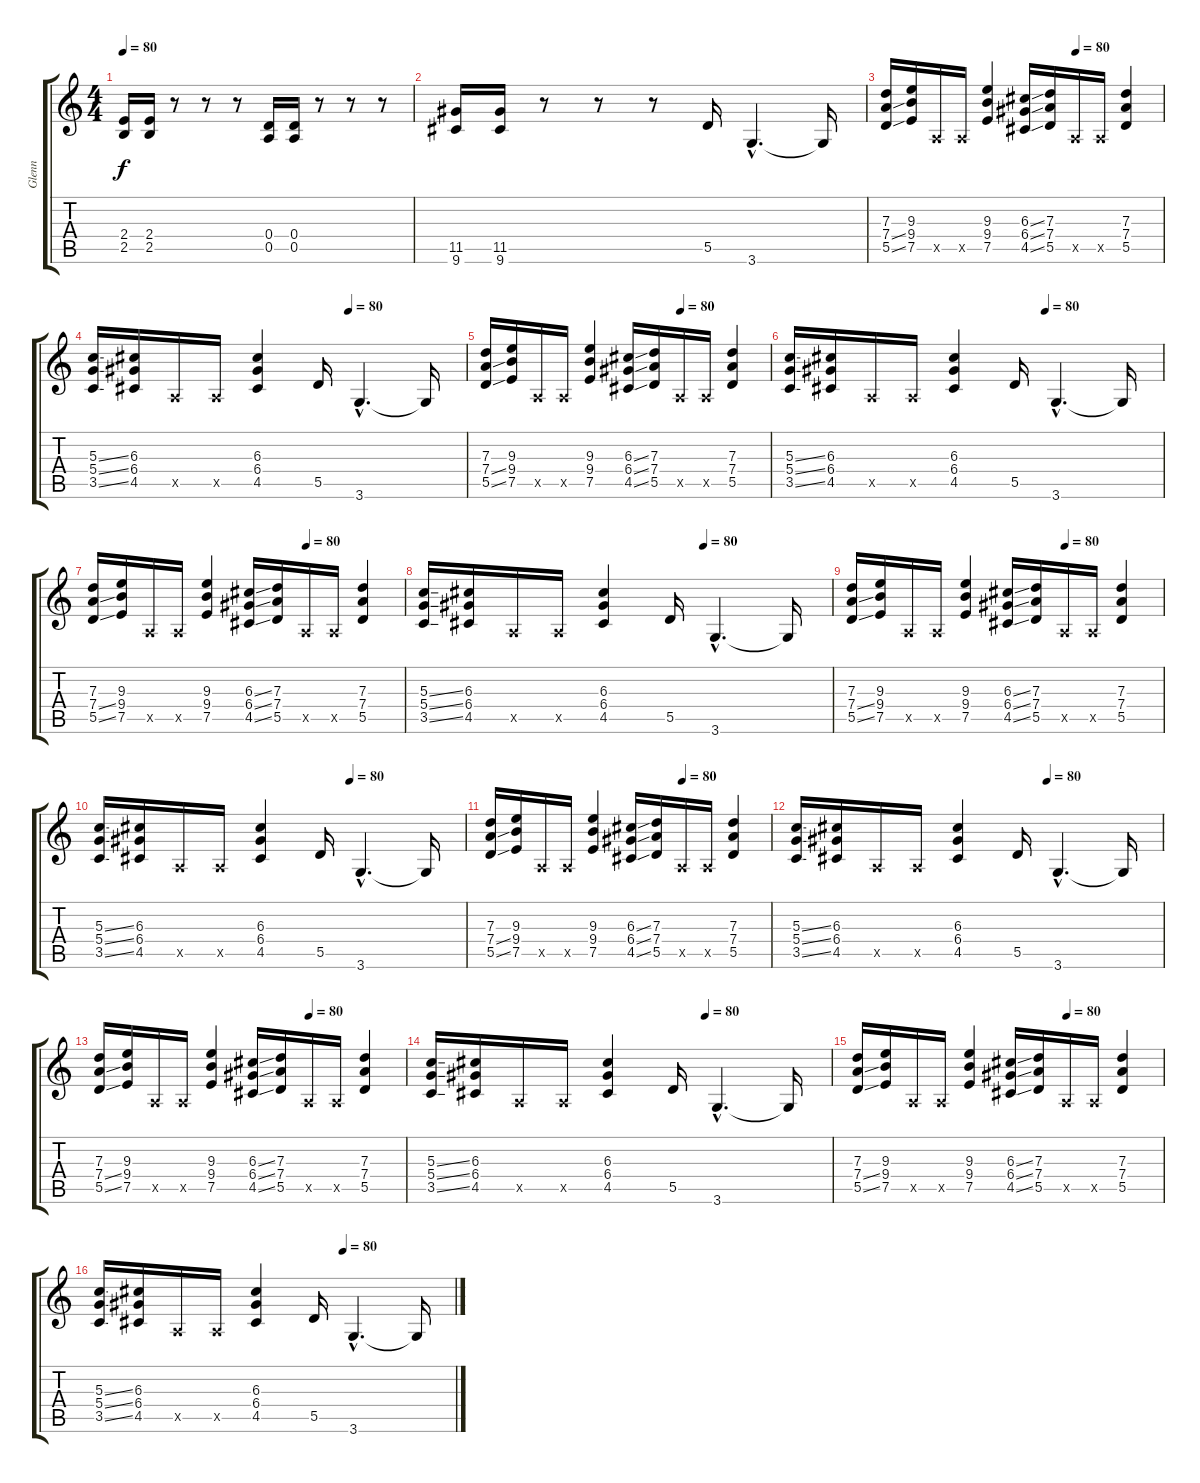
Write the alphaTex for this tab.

\track ("Glenn" "Glenn") {instrument distortionguitar}
\staff {score tabs}
\tuning (E4 B3 G3 D3 A2 E2) {hide}
\ts (4 4)
\tempo 80
\clef g2
\ks c
(2.4 2.5).16{dy f} (2.4 2.5).16 r.8 r.8 r.8 (0.4 0.5).16 (0.4 0.5).16 r.8 r.8 r.8 |
(11.5 9.6).16 (11.5 9.6).16 r.8 r.8 r.8 5.5.16 3.6{hac}.4{d} 3.6{t}.16 |
\tempo (80 0.6875)
(7.3 7.4{ss} 5.5{ss}).16 (9.3 9.4 7.5).16 0.5{x}.16 0.5{x}.16 (9.3 9.4 7.5).4 (6.3{ss} 6.4{ss} 4.5{ss}).16 (7.3 7.4 5.5).16 0.5{x}.16 0.5{x}.16 (7.3 7.4 5.5).4 |
\tempo (80 0.6875)
(5.3{ss} 5.4{ss} 3.5{ss}).16 (6.3 6.4 4.5).16 0.5{x}.16 0.5{x}.16 (6.3 6.4 4.5).4 5.5.16 3.6{hac}.4{d} 3.6{t}.16 |
\tempo (80 0.6875)
(7.3 7.4{ss} 5.5{ss}).16 (9.3 9.4 7.5).16 0.5{x}.16 0.5{x}.16 (9.3 9.4 7.5).4 (6.3{ss} 6.4{ss} 4.5{ss}).16 (7.3 7.4 5.5).16 0.5{x}.16 0.5{x}.16 (7.3 7.4 5.5).4 |
\tempo (80 0.6875)
(5.3{ss} 5.4{ss} 3.5{ss}).16 (6.3 6.4 4.5).16 0.5{x}.16 0.5{x}.16 (6.3 6.4 4.5).4 5.5.16 3.6{hac}.4{d} 3.6{t}.16 |
\tempo (80 0.6875)
(7.3 7.4{ss} 5.5{ss}).16 (9.3 9.4 7.5).16 0.5{x}.16 0.5{x}.16 (9.3 9.4 7.5).4 (6.3{ss} 6.4{ss} 4.5{ss}).16 (7.3 7.4 5.5).16 0.5{x}.16 0.5{x}.16 (7.3 7.4 5.5).4 |
\tempo (80 0.6875)
(5.3{ss} 5.4{ss} 3.5{ss}).16 (6.3 6.4 4.5).16 0.5{x}.16 0.5{x}.16 (6.3 6.4 4.5).4 5.5.16 3.6{hac}.4{d} 3.6{t}.16 |
\tempo (80 0.6875)
(7.3 7.4{ss} 5.5{ss}).16 (9.3 9.4 7.5).16 0.5{x}.16 0.5{x}.16 (9.3 9.4 7.5).4 (6.3{ss} 6.4{ss} 4.5{ss}).16 (7.3 7.4 5.5).16 0.5{x}.16 0.5{x}.16 (7.3 7.4 5.5).4 |
\tempo (80 0.6875)
(5.3{ss} 5.4{ss} 3.5{ss}).16 (6.3 6.4 4.5).16 0.5{x}.16 0.5{x}.16 (6.3 6.4 4.5).4 5.5.16 3.6{hac}.4{d} 3.6{t}.16 |
\tempo (80 0.6875)
(7.3 7.4{ss} 5.5{ss}).16 (9.3 9.4 7.5).16 0.5{x}.16 0.5{x}.16 (9.3 9.4 7.5).4 (6.3{ss} 6.4{ss} 4.5{ss}).16 (7.3 7.4 5.5).16 0.5{x}.16 0.5{x}.16 (7.3 7.4 5.5).4 |
\tempo (80 0.6875)
(5.3{ss} 5.4{ss} 3.5{ss}).16 (6.3 6.4 4.5).16 0.5{x}.16 0.5{x}.16 (6.3 6.4 4.5).4 5.5.16 3.6{hac}.4{d} 3.6{t}.16 |
\tempo (80 0.6875)
(7.3 7.4{ss} 5.5{ss}).16 (9.3 9.4 7.5).16 0.5{x}.16 0.5{x}.16 (9.3 9.4 7.5).4 (6.3{ss} 6.4{ss} 4.5{ss}).16 (7.3 7.4 5.5).16 0.5{x}.16 0.5{x}.16 (7.3 7.4 5.5).4 |
\tempo (80 0.6875)
(5.3{ss} 5.4{ss} 3.5{ss}).16 (6.3 6.4 4.5).16 0.5{x}.16 0.5{x}.16 (6.3 6.4 4.5).4 5.5.16 3.6{hac}.4{d} 3.6{t}.16 |
\tempo (80 0.6875)
(7.3 7.4{ss} 5.5{ss}).16 (9.3 9.4 7.5).16 0.5{x}.16 0.5{x}.16 (9.3 9.4 7.5).4 (6.3{ss} 6.4{ss} 4.5{ss}).16 (7.3 7.4 5.5).16 0.5{x}.16 0.5{x}.16 (7.3 7.4 5.5).4 |
\tempo (80 0.6875)
(5.3{ss} 5.4{ss} 3.5{ss}).16 (6.3 6.4 4.5).16 0.5{x}.16 0.5{x}.16 (6.3 6.4 4.5).4 5.5.16 3.6{hac}.4{d} 3.6{t}.16
